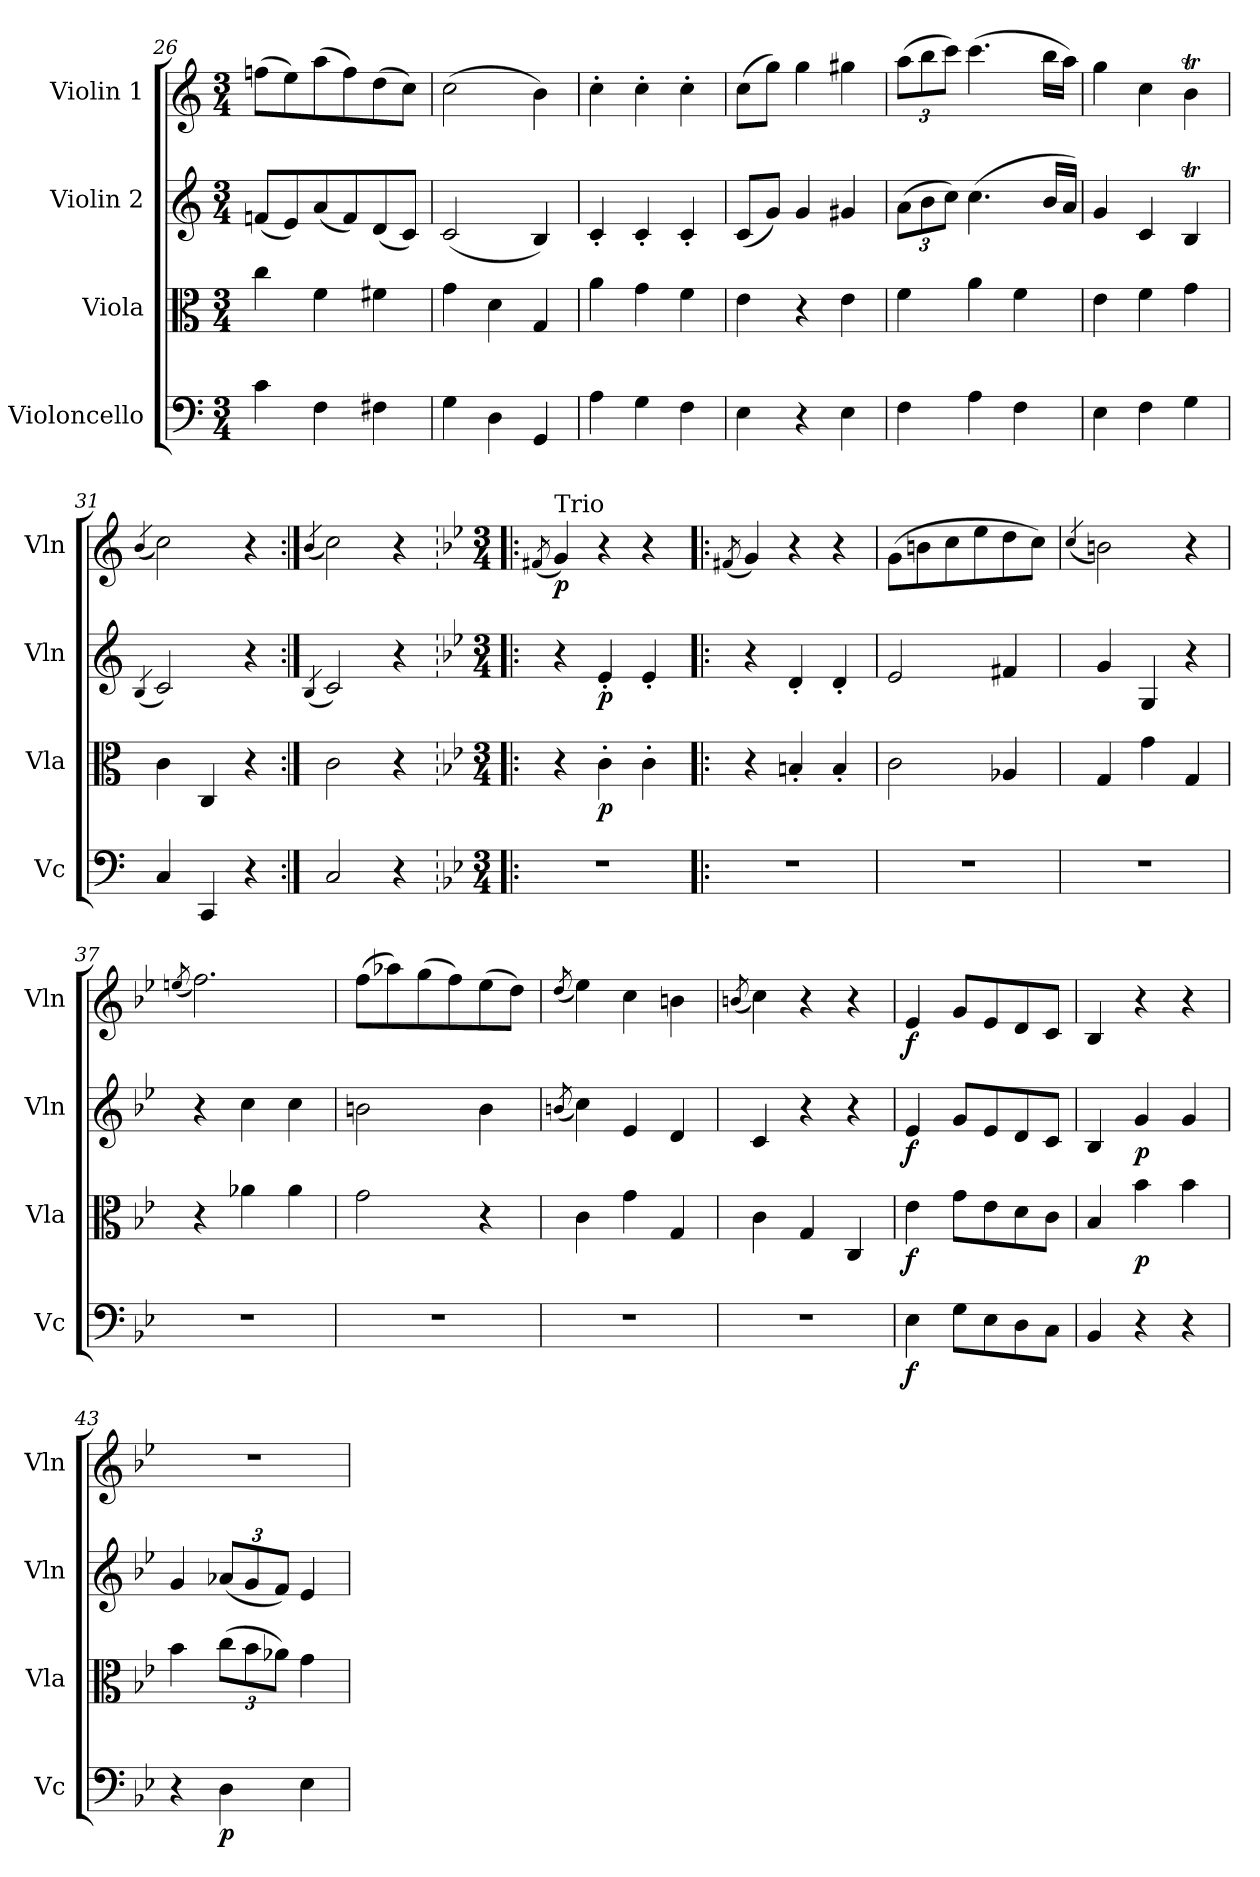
**kern	**dynam	**kern	**dynam	**kern	**dynam	**kern	**dynam
*part4	*part4	*part3	*part3	*part2	*part2	*part1	*part1
*staff4	*staff4	*staff3	*staff3	*staff2	*staff2	*staff1	*staff1
*I"Violoncello	*	*I"Viola	*	*I"Violin 2	*	*I"Violin 1	*
*I'Vc	*	*I'Vla	*	*I'Vln	*	*I'Vln	*
*clefF4	*	*clefC3	*	*clefG2	*	*clefG2	*
*k[]	*	*k[]	*	*k[]	*	*k[]	*
*M3/4	*	*M3/4	*	*M3/4	*	*M3/4	*
=26	=26	=26	=26	=26	=26	=26	=26
4c\	.	4cc\	.	(8fn/L	.	(8ffn\L	.
.	.	.	.	8e/)	.	8ee\)	.
4F\	.	4f\	.	(8a/	.	(8aa\	.
.	.	.	.	8f/)	.	8ff\)	.
4F#X\	.	4f#X\	.	(8d/	.	(8dd\	.
.	.	.	.	8c/J)	.	8cc\J)	.
=27	=27	=27	=27	=27	=27	=27	=27
4G\	.	4g\	.	(2c/	.	(2cc\	.
4D\	.	4d\	.	.	.	.	.
4GG/	.	4G/	.	4B/)	.	4b\)	.
!!LO:LB:g=z
=28	=28	=28	=28	=28	=28	=28	=28
4A\	.	4a\	.	4c'/	.	4cc'\	.
4G\	.	4g\	.	4c'/	.	4cc'\	.
4F\	.	4f\	.	4c'/	.	4cc'\	.
=29	=29	=29	=29	=29	=29	=29	=29
4E\	.	4e\	.	(8c/L	.	(8cc\L	.
.	.	.	.	8g/J)	.	8gg\J)	.
4r	.	4r	.	4g/	.	4gg\	.
4E\	.	4e\	.	4g#X/	.	4gg#X\	.
=30	=30	=30	=30	=30	=30	=30	=30
*	*	*	*	*Xbrackettup	*	*Xbrackettup	*
4F\	.	4f\	.	(12a\L	.	(12aa\L	.
.	.	.	.	12b\	.	12bb\	.
.	.	.	.	12cc\J)	.	12ccc\J)	.
4A\	.	4a\	.	(4.cc\	.	(4.ccc\	.
4F\	.	4f\	.	.	.	.	.
.	.	.	.	16b/LL	.	16bb\LL	.
.	.	.	.	16a/JJ)	.	16aa\JJ)	.
=31	=31	=31	=31	=31	=31	=31	=31
4E\	.	4e\	.	4g/	.	4gg\	.
4F\	.	4f\	.	4c/	.	4cc\	.
4G\	.	4g\	.	4Bt/	.	4bt\	.
=31X1	=31X1	=31X1	=31X1	=31X1	=31X1	=31X1	=31X1
.	.	.	.	(4qB/	.	(4qb/	.
4C/	.	4c\	.	2c/)	.	2cc\)	.
4CC/	.	4C/	.	.	.	.	.
4r	.	4r	.	4r	.	4r	.
=32:|!	=32:|!	=32:|!	=32:|!	=32:|!	=32:|!	=32:|!	=32:|!
.	.	.	.	(4qB/	.	(4qb/	.
2C/	.	2c\	.	2c/)	.	2cc\)	.
4r	.	4r	.	4r	.	4r	.
!!LO:LB:g=z
=33|!:	=33|!:	=33|!:	=33|!:	=33|!:	=33|!:	=33|!:	=33|!:
*k[b-e-]	*	*k[b-e-]	*	*k[b-e-]	*	*k[b-e-]	*
*M3/4	*	*M3/4	*	*M3/4	*	*M3/4	*
.	.	.	.	.	.	(8qf#X/	.
!	!	!	!	!	!	!LO:TX:a:t=Trio	!
!	!	!	!	!	!	!	!LO:DY:b
2.r	.	4r	.	4r	.	4g/)	p
!	!	!	!LO:DY:b	!	!LO:DY:b	!	!
.	.	4c'\	p	4e-'/	p	4r	.
.	.	4c'\	.	4e-'/	.	4r	.
=34	=34	=34	=34	=34	=34	=34	=34
.	.	.	.	.	.	(8qf#X/	.
2.r	.	4r	.	4r	.	4g/)	.
.	.	4Bn'/	.	4d'/	.	4r	.
.	.	4B'/	.	4d'/	.	4r	.
=35	=35	=35	=35	=35	=35	=35	=35
2.r	.	2c\	.	2e-/	.	(8g\L	.
.	.	.	.	.	.	8bn\	.
.	.	.	.	.	.	8cc\	.
.	.	.	.	.	.	8ee-\	.
.	.	4A-X/	.	4f#X/	.	8dd\	.
.	.	.	.	.	.	8cc\J)	.
=36	=36	=36	=36	=36	=36	=36	=36
.	.	.	.	.	.	(4qcc/	.
2.r	.	4G/	.	4g/	.	2bn\)	.
.	.	4g\	.	4G/	.	.	.
.	.	4G/	.	4r	.	4r	.
=37	=37	=37	=37	=37	=37	=37	=37
.	.	.	.	.	.	(8qeen/	.
2.r	.	4r	.	4r	.	2.ff\)	.
.	.	4a-X\	.	4cc\	.	.	.
.	.	4a-\	.	4cc\	.	.	.
!!LO:LB:g=z
=38	=38	=38	=38	=38	=38	=38	=38
2.r	.	2g\	.	2bn\	.	(8ff\L	.
.	.	.	.	.	.	8aa-X\)	.
.	.	.	.	.	.	(8gg\	.
.	.	.	.	.	.	8ff\)	.
.	.	4r	.	4b\	.	(8ee-\	.
.	.	.	.	.	.	8dd\J)	.
=39	=39	=39	=39	=39	=39	=39	=39
.	.	.	.	(8qbn/	.	(8qdd/	.
2.r	.	4c\	.	4cc\)	.	4ee-\)	.
.	.	4g\	.	4e-/	.	4cc\	.
.	.	4G/	.	4d/	.	4bn\	.
=40	=40	=40	=40	=40	=40	=40	=40
.	.	.	.	.	.	(8qbn/	.
2.r	.	4c\	.	4c/	.	4cc\)	.
.	.	4G/	.	4r	.	4r	.
.	.	4C/	.	4r	.	4r	.
=41	=41	=41	=41	=41	=41	=41	=41
!	!LO:DY:b	!	!LO:DY:b	!	!LO:DY:b	!	!LO:DY:b
4E-\	f	4e-\	f	4e-/	f	4e-/	f
8G\L	.	8g\L	.	8g/L	.	8g/L	.
8E-\	.	8e-\	.	8e-/	.	8e-/	.
8D\	.	8d\	.	8d/	.	8d/	.
8C\J	.	8c\J	.	8c/J	.	8c/J	.
=42	=42	=42	=42	=42	=42	=42	=42
4BB-/	.	4B-/	.	4B-/	.	4B-/	.
!	!	!	!LO:DY:b	!	!LO:DY:b	!	!
4r	.	4b-\	p	4g/	p	4r	.
4r	.	4b-\	.	4g/	.	4r	.
=43	=43	=43	=43	=43	=43	=43	=43
4r	.	4b-\	.	4g/	.	2.r	.
*	*	*Xbrackettup	*	*	*	*	*
!	!LO:DY:b	!	!	!	!	!	!
4D\	p	(12cc\L	.	(12a-X/L	.	.	.
.	.	12b-\	.	12g/	.	.	.
.	.	12a-X\J)	.	12f/J)	.	.	.
4E-\	.	4g\	.	4e-/	.	.	.
=	=	=	=	=	=	=	=
*-	*-	*-	*-	*-	*-	*-	*-
